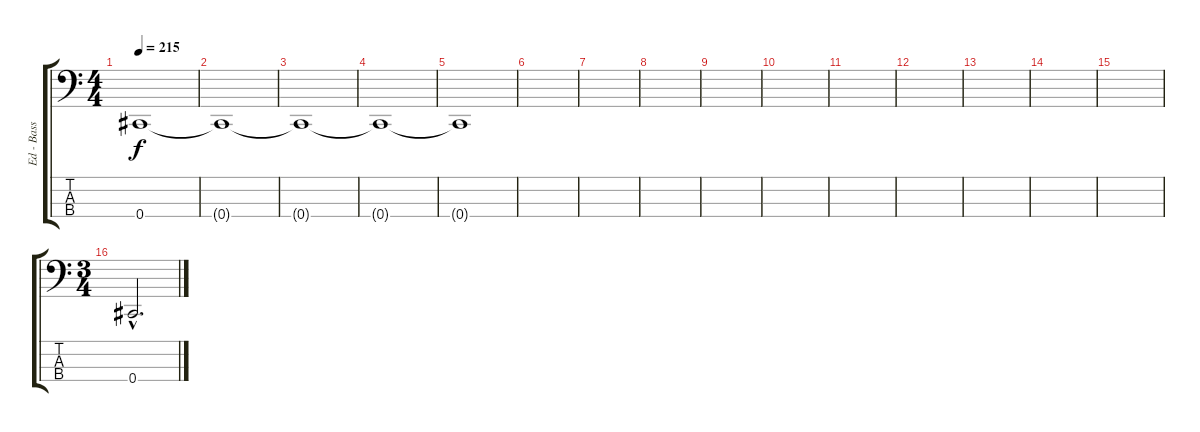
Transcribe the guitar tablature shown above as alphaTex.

\track ("Ed - Bass" "Ed - Bass") {instrument electricbasspick}
\staff {score tabs}
\tuning (Gb2 Db2 Ab1 Db1) {hide}
\ts (4 4)
\tempo 215
\clef f4
\ks c
0.4{t}.1{dy f} |
0.4{t}.1 |
0.4{t}.1 |
0.4{t}.1 |
0.4{t}.1 |
|
|
|
|
|
|
|
|
|
|
\ts (3 4)
0.4{hac}.2{d}
